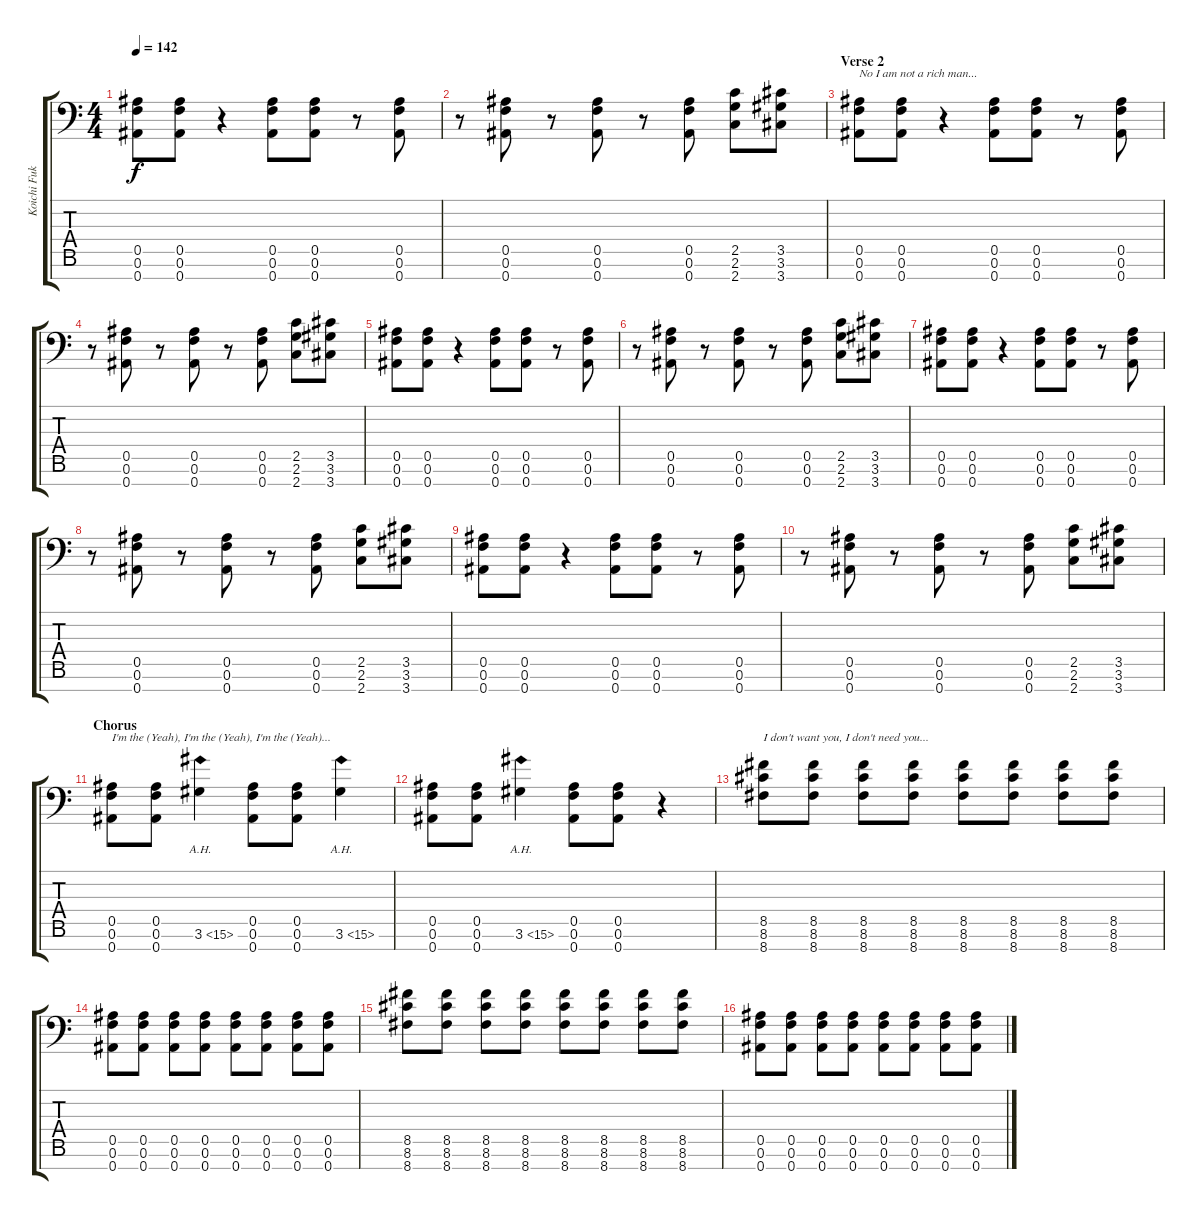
\track ("Koichi Fukuda" "Koichi Fuk") {instrument overdrivenguitar}
\staff {score tabs}
\tuning (F4 C4 Ab3 Eb3 Bb2 F2 Bb1) {hide}
\ts (4 4)
\tempo 142
\clef f4
\ks c
(0.5 0.6 0.7).8{dy f} (0.5 0.6 0.7).8 r.4 (0.5 0.6 0.7).8 (0.5 0.6 0.7).8 r.8 (0.5 0.6 0.7).8 |
r.8 (0.5 0.6 0.7).8 r.8 (0.5 0.6 0.7).8 r.8 (0.5 0.6 0.7).8 (2.5 2.6 2.7).8 (3.5 3.6 3.7).8 |
\section ("" "Verse 2")
(0.5 0.6 0.7).8{txt "No I am not a rich man..."} (0.5 0.6 0.7).8 r.4 (0.5 0.6 0.7).8 (0.5 0.6 0.7).8 r.8 (0.5 0.6 0.7).8 |
r.8 (0.5 0.6 0.7).8 r.8 (0.5 0.6 0.7).8 r.8 (0.5 0.6 0.7).8 (2.5 2.6 2.7).8 (3.5 3.6 3.7).8 |
(0.5 0.6 0.7).8 (0.5 0.6 0.7).8 r.4 (0.5 0.6 0.7).8 (0.5 0.6 0.7).8 r.8 (0.5 0.6 0.7).8 |
r.8 (0.5 0.6 0.7).8 r.8 (0.5 0.6 0.7).8 r.8 (0.5 0.6 0.7).8 (2.5 2.6 2.7).8 (3.5 3.6 3.7).8 |
(0.5 0.6 0.7).8 (0.5 0.6 0.7).8 r.4 (0.5 0.6 0.7).8 (0.5 0.6 0.7).8 r.8 (0.5 0.6 0.7).8 |
r.8 (0.5 0.6 0.7).8 r.8 (0.5 0.6 0.7).8 r.8 (0.5 0.6 0.7).8 (2.5 2.6 2.7).8 (3.5 3.6 3.7).8 |
(0.5 0.6 0.7).8 (0.5 0.6 0.7).8 r.4 (0.5 0.6 0.7).8 (0.5 0.6 0.7).8 r.8 (0.5 0.6 0.7).8 |
r.8 (0.5 0.6 0.7).8 r.8 (0.5 0.6 0.7).8 r.8 (0.5 0.6 0.7).8 (2.5 2.6 2.7).8 (3.5 3.6 3.7).8 |
\section ("" "Chorus")
(0.5 0.6 0.7).8{txt "I'm the (Yeah), I'm the (Yeah), I'm the (Yeah)..."} (0.5 0.6 0.7).8 3.6{ah 12}.4 (0.5 0.6 0.7).8 (0.5 0.6 0.7).8 3.6{ah 12}.4 |
(0.5 0.6 0.7).8 (0.5 0.6 0.7).8 3.6{ah 12}.4 (0.5 0.6 0.7).8 (0.5 0.6 0.7).8 r.4 |
(8.5 8.6 8.7).8{txt "I don't want you, I don't need you..."} (8.5 8.6 8.7).8 (8.5 8.6 8.7).8 (8.5 8.6 8.7).8 (8.5 8.6 8.7).8 (8.5 8.6 8.7).8 (8.5 8.6 8.7).8 (8.5 8.6 8.7).8 |
(0.5 0.6 0.7).8 (0.5 0.6 0.7).8 (0.5 0.6 0.7).8 (0.5 0.6 0.7).8 (0.5 0.6 0.7).8 (0.5 0.6 0.7).8 (0.5 0.6 0.7).8 (0.5 0.6 0.7).8 |
(8.5 8.6 8.7).8 (8.5 8.6 8.7).8 (8.5 8.6 8.7).8 (8.5 8.6 8.7).8 (8.5 8.6 8.7).8 (8.5 8.6 8.7).8 (8.5 8.6 8.7).8 (8.5 8.6 8.7).8 |
(0.5 0.6 0.7).8 (0.5 0.6 0.7).8 (0.5 0.6 0.7).8 (0.5 0.6 0.7).8 (0.5 0.6 0.7).8 (0.5 0.6 0.7).8 (0.5 0.6 0.7).8 (0.5 0.6 0.7).8
